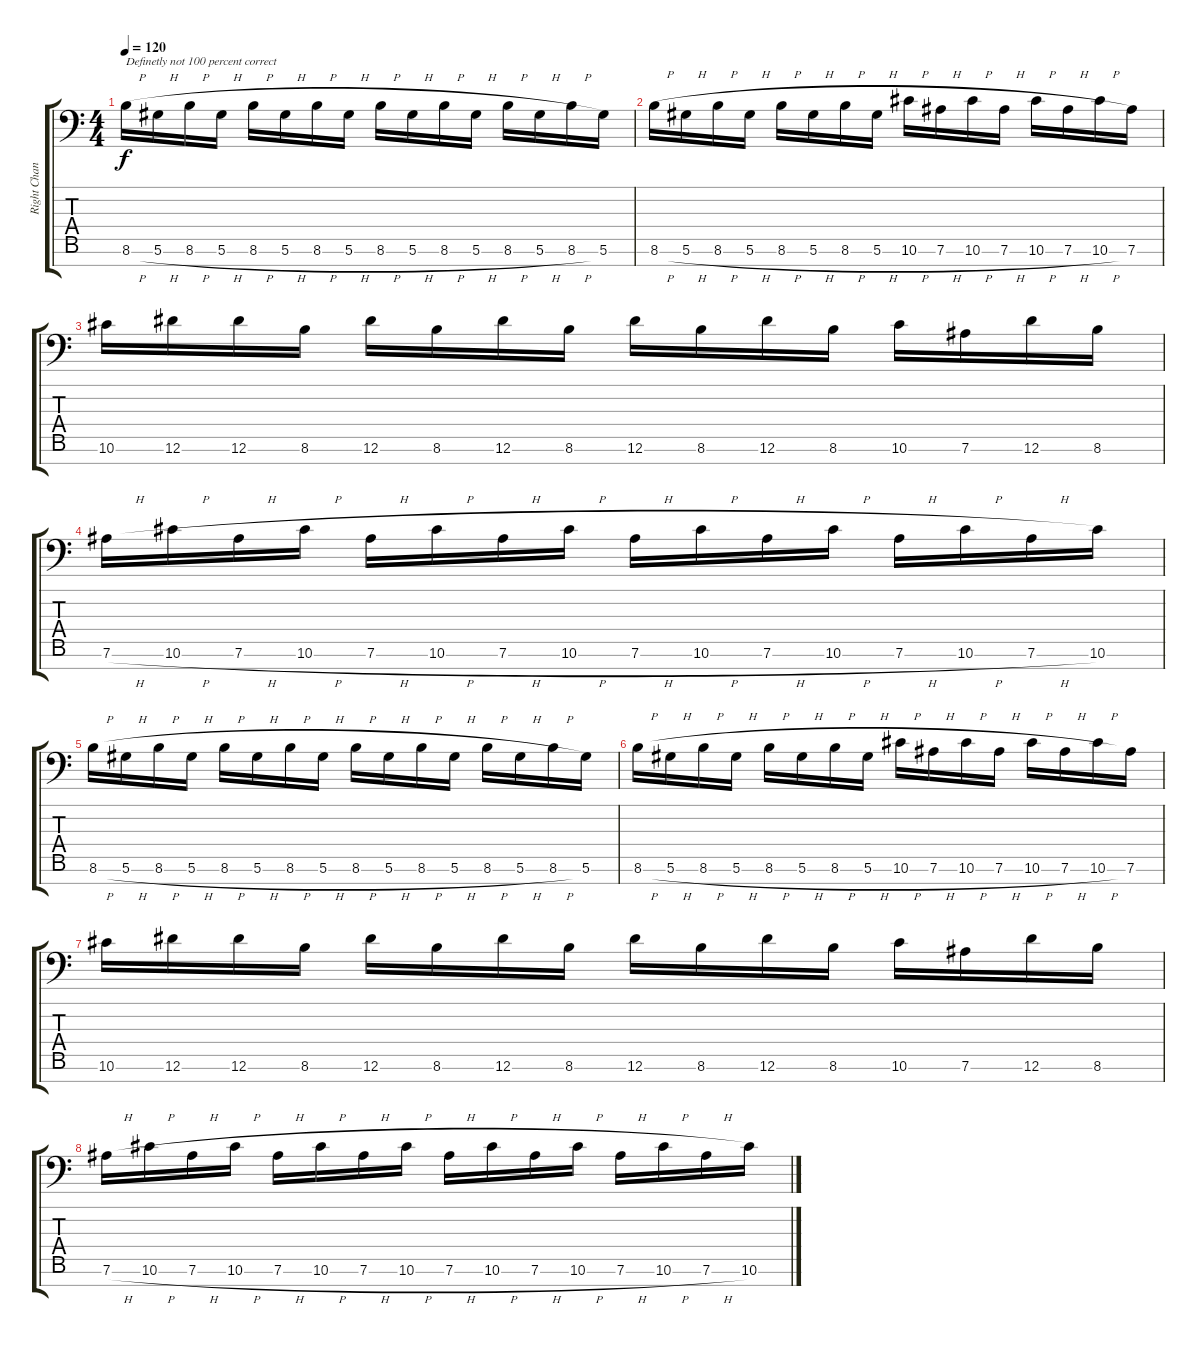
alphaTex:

\track ("Right Channel" "Right Chan") {instrument distortionguitar}
\staff {score tabs}
\tuning (Eb4 Bb3 Gb3 Db3 Ab2 Eb2 Ab1) {hide}
\ts (4 4)
\tempo 120
\clef f4
\ks c
8.6{h}.16{txt "Definetly not 100 percent correct" dy f} 5.6{h}.16 8.6{h}.16 5.6{h}.16 8.6{h}.16 5.6{h}.16 8.6{h}.16 5.6{h}.16 8.6{h}.16 5.6{h}.16 8.6{h}.16 5.6{h}.16 8.6{h}.16 5.6{h}.16 8.6{h}.16 5.6.16 |
8.6{h}.16 5.6{h}.16 8.6{h}.16 5.6{h}.16 8.6{h}.16 5.6{h}.16 8.6{h}.16 5.6{h}.16 10.6{h}.16 7.6{h}.16 10.6{h}.16 7.6{h}.16 10.6{h}.16 7.6{h}.16 10.6{h}.16 7.6.16 |
10.6.16 12.6.16 12.6.16 8.6.16 12.6.16 8.6.16 12.6.16 8.6.16 12.6.16 8.6.16 12.6.16 8.6.16 10.6.16 7.6.16 12.6.16 8.6.16 |
7.6{h}.16 10.6{h}.16 7.6{h}.16 10.6{h}.16 7.6{h}.16 10.6{h}.16 7.6{h}.16 10.6{h}.16 7.6{h}.16 10.6{h}.16 7.6{h}.16 10.6{h}.16 7.6{h}.16 10.6{h}.16 7.6{h}.16 10.6.16 |
8.6{h}.16 5.6{h}.16 8.6{h}.16 5.6{h}.16 8.6{h}.16 5.6{h}.16 8.6{h}.16 5.6{h}.16 8.6{h}.16 5.6{h}.16 8.6{h}.16 5.6{h}.16 8.6{h}.16 5.6{h}.16 8.6{h}.16 5.6.16 |
8.6{h}.16 5.6{h}.16 8.6{h}.16 5.6{h}.16 8.6{h}.16 5.6{h}.16 8.6{h}.16 5.6{h}.16 10.6{h}.16 7.6{h}.16 10.6{h}.16 7.6{h}.16 10.6{h}.16 7.6{h}.16 10.6{h}.16 7.6.16 |
10.6.16 12.6.16 12.6.16 8.6.16 12.6.16 8.6.16 12.6.16 8.6.16 12.6.16 8.6.16 12.6.16 8.6.16 10.6.16 7.6.16 12.6.16 8.6.16 |
7.6{h}.16 10.6{h}.16 7.6{h}.16 10.6{h}.16 7.6{h}.16 10.6{h}.16 7.6{h}.16 10.6{h}.16 7.6{h}.16 10.6{h}.16 7.6{h}.16 10.6{h}.16 7.6{h}.16 10.6{h}.16 7.6{h}.16 10.6.16
